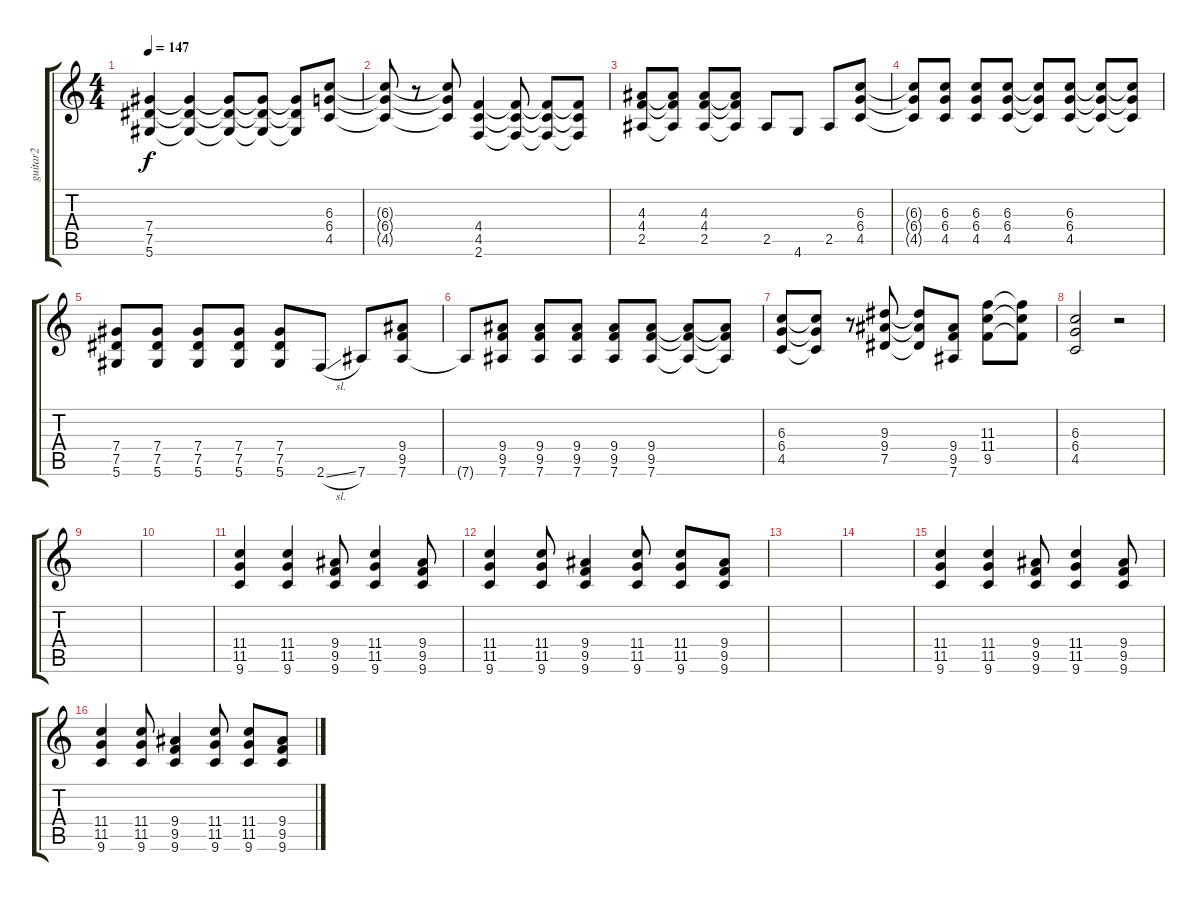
\track ("guitar2" "guitar2") {instrument distortionguitar}
\staff {score tabs}
\tuning (Eb4 Bb3 Gb3 Db3 Ab2 Eb2) {hide}
\ts (4 4)
\tempo 147
\clef g2
\ks c
(7.4 7.5 5.6).4{dy f} (7.4{t} 7.5{t} 5.6{t}).4 (7.4{t} 7.5{t} 5.6{t}).8 (7.4{t} 7.5{t} 5.6{t}).8 (7.4{t} 7.5{t} 5.6{t}).8 (6.3 6.4 4.5).8 |
(6.3{t} 6.4{t} 4.5{t}).8 r.8 (6.3{t} 6.4{t} 4.5{t}).8 (4.4 4.5 2.6).4 (4.4{t} 4.5{t} 2.6{t}).8 (4.4{t} 4.5{t} 2.6{t}).8 (4.4{t} 4.5{t} 2.6{t}).8 |
(4.3 4.4 2.5).8 (4.3{t} 4.4{t} 2.5{t}).8 (4.3 4.4 2.5).8 (4.3{t} 4.4{t} 2.5{t}).8 2.5.8 4.6.8 2.5.8 (6.3 6.4 4.5).8 |
(6.3{t} 6.4{t} 4.5{t}).8 (6.3 6.4 4.5).8 (6.3 6.4 4.5).8 (6.3 6.4 4.5).8 (6.3{t} 6.4{t} 4.5{t}).8 (6.3 6.4 4.5).8 (6.3{t} 6.4{t} 4.5{t}).8 (6.3{t} 6.4{t} 4.5{t}).8 |
(7.4 7.5 5.6).8 (7.4 7.5 5.6).8 (7.4 7.5 5.6).8 (7.4 7.5 5.6).8 (7.4 7.5 5.6).8 2.6{sl}.8 7.6.8 (9.4 9.5 7.6).8 |
7.6{t}.8 (9.4 9.5 7.6).8 (9.4 9.5 7.6).8 (9.4 9.5 7.6).8 (9.4 9.5 7.6).8 (9.4 9.5 7.6).8 (9.4{t} 9.5{t} 7.6{t}).8 (9.4{t} 9.5{t} 7.6{t}).8 |
(6.3 6.4 4.5).8 (6.3{t} 6.4{t} 4.5{t}).8 r.8 (9.3 9.4 7.5).8 (9.3{t} 9.4{t} 7.5{t}).8 (9.4 9.5 7.6).8 (11.3 11.4 9.5).8 (11.3{t} 11.4{t} 9.5{t}).8 |
(6.3 6.4 4.5).2 r.2 |
|
|
(11.4 11.5 9.6).4 (11.4 11.5 9.6).4 (9.4 9.5 9.6).8 (11.4 11.5 9.6).4 (9.4 9.5 9.6).8 |
(11.4 11.5 9.6).4 (11.4 11.5 9.6).8 (9.4 9.5 9.6).4 (11.4 11.5 9.6).8 (11.4 11.5 9.6).8 (9.4 9.5 9.6).8 |
|
|
(11.4 11.5 9.6).4 (11.4 11.5 9.6).4 (9.4 9.5 9.6).8 (11.4 11.5 9.6).4 (9.4 9.5 9.6).8 |
(11.4 11.5 9.6).4 (11.4 11.5 9.6).8 (9.4 9.5 9.6).4 (11.4 11.5 9.6).8 (11.4 11.5 9.6).8 (9.4 9.5 9.6).8
